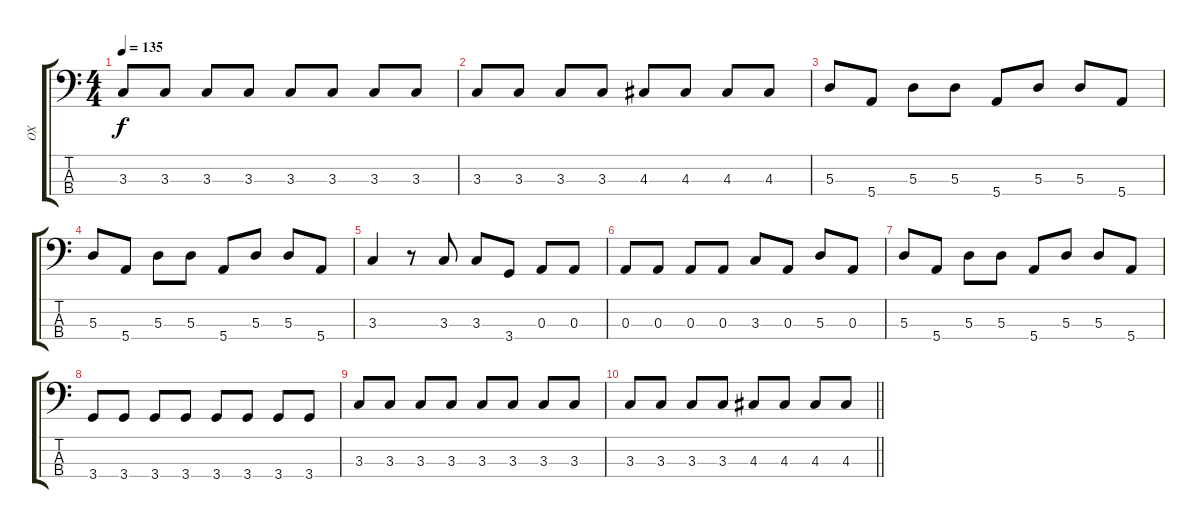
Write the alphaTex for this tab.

\track ("OX" "OX") {instrument electricbassfinger}
\staff {score tabs}
\tuning (G2 D2 A1 E1) {hide}
\ts (4 4)
\tempo 135
\clef f4
\ks c
3.3.8{dy f} 3.3.8 3.3.8 3.3.8 3.3.8 3.3.8 3.3.8 3.3.8 |
3.3.8 3.3.8 3.3.8 3.3.8 4.3.8 4.3.8 4.3.8 4.3.8 |
5.3.8 5.4.8 5.3.8 5.3.8 5.4.8 5.3.8 5.3.8 5.4.8 |
5.3.8 5.4.8 5.3.8 5.3.8 5.4.8 5.3.8 5.3.8 5.4.8 |
3.3.4 r.8 3.3.8 3.3.8 3.4.8 0.3.8 0.3.8 |
0.3.8 0.3.8 0.3.8 0.3.8 3.3.8 0.3.8 5.3.8 0.3.8 |
5.3.8 5.4.8 5.3.8 5.3.8 5.4.8 5.3.8 5.3.8 5.4.8 |
3.4.8 3.4.8 3.4.8 3.4.8 3.4.8 3.4.8 3.4.8 3.4.8 |
3.3.8 3.3.8 3.3.8 3.3.8 3.3.8 3.3.8 3.3.8 3.3.8 |
\barLineRight lightlight
3.3.8 3.3.8 3.3.8 3.3.8 4.3.8 4.3.8 4.3.8 4.3.8
